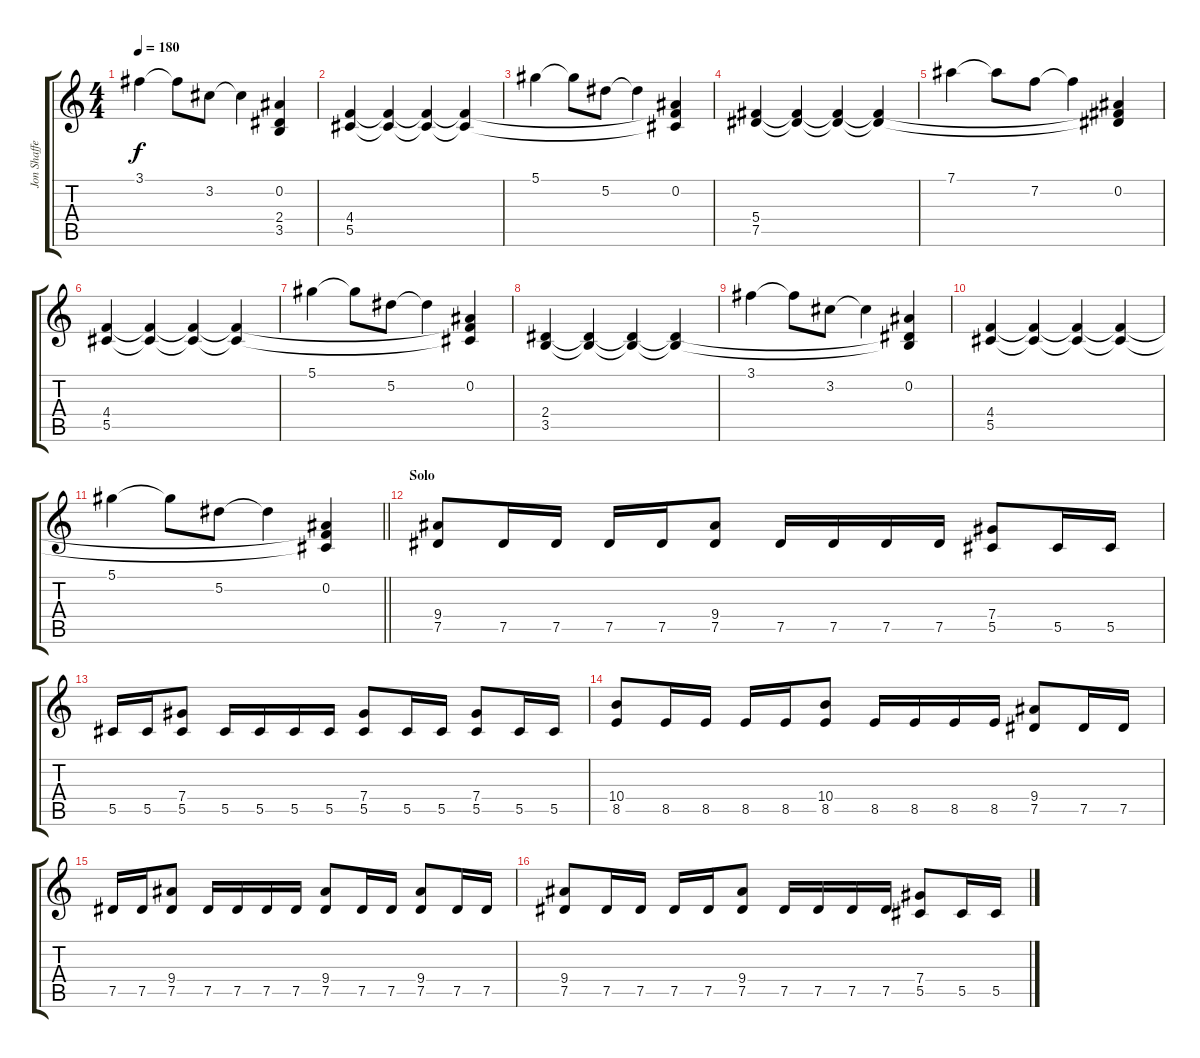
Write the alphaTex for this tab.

\track ("Jon Shaffer" "Jon Shaffe") {instrument overdrivenguitar}
\staff {score tabs}
\tuning (Eb4 Bb3 Gb3 Db3 Ab2 Eb2) {hide}
\ts (4 4)
\tempo 180
\clef g2
\ks c
3.1.4{dy f} 3.1{t}.8 3.2.8 3.2{t}.4 (0.2 2.4{t} 3.5{t}).4 |
(4.4 5.5).4 (4.4{t} 5.5{t}).4 (4.4{t} 5.5{t}).4 (4.4{t} 5.5{t}).4 |
5.1.4 5.1{t}.8 5.2.8 5.2{t}.4 (0.2 4.4{t} 5.5{t}).4 |
(5.4 7.5).4 (5.4{t} 7.5{t}).4 (5.4{t} 7.5{t}).4 (5.4{t} 7.5{t}).4 |
7.1.4 7.1{t}.8 7.2.8 7.2{t}.4 (0.2 5.4{t} 7.5{t}).4 |
(4.4 5.5).4 (4.4{t} 5.5{t}).4 (4.4{t} 5.5{t}).4 (4.4{t} 5.5{t}).4 |
5.1.4 5.1{t}.8 5.2.8 5.2{t}.4 (0.2 4.4{t} 5.5{t}).4 |
(2.4 3.5).4 (2.4{t} 3.5{t}).4 (2.4{t} 3.5{t}).4 (2.4{t} 3.5{t}).4 |
3.1.4 3.1{t}.8 3.2.8 3.2{t}.4 (0.2 2.4{t} 3.5{t}).4 |
(4.4 5.5).4 (4.4{t} 5.5{t}).4 (4.4{t} 5.5{t}).4 (4.4{t} 5.5{t}).4 |
\barLineRight lightlight
5.1.4 5.1{t}.8 5.2.8 5.2{t}.4 (0.2 4.4{t} 5.5{t}).4 |
\section ("" "Solo")
(9.4 7.5).8 7.5.16 7.5.16 7.5.16 7.5.16 (9.4 7.5).8 7.5.16 7.5.16 7.5.16 7.5.16 (7.4 5.5).8 5.5.16 5.5.16 |
5.5.16 5.5.16 (7.4 5.5).8 5.5.16 5.5.16 5.5.16 5.5.16 (7.4 5.5).8 5.5.16 5.5.16 (7.4 5.5).8 5.5.16 5.5.16 |
(10.4 8.5).8 8.5.16 8.5.16 8.5.16 8.5.16 (10.4 8.5).8 8.5.16 8.5.16 8.5.16 8.5.16 (9.4 7.5).8 7.5.16 7.5.16 |
7.5.16 7.5.16 (9.4 7.5).8 7.5.16 7.5.16 7.5.16 7.5.16 (9.4 7.5).8 7.5.16 7.5.16 (9.4 7.5).8 7.5.16 7.5.16 |
(9.4 7.5).8 7.5.16 7.5.16 7.5.16 7.5.16 (9.4 7.5).8 7.5.16 7.5.16 7.5.16 7.5.16 (7.4 5.5).8 5.5.16 5.5.16
